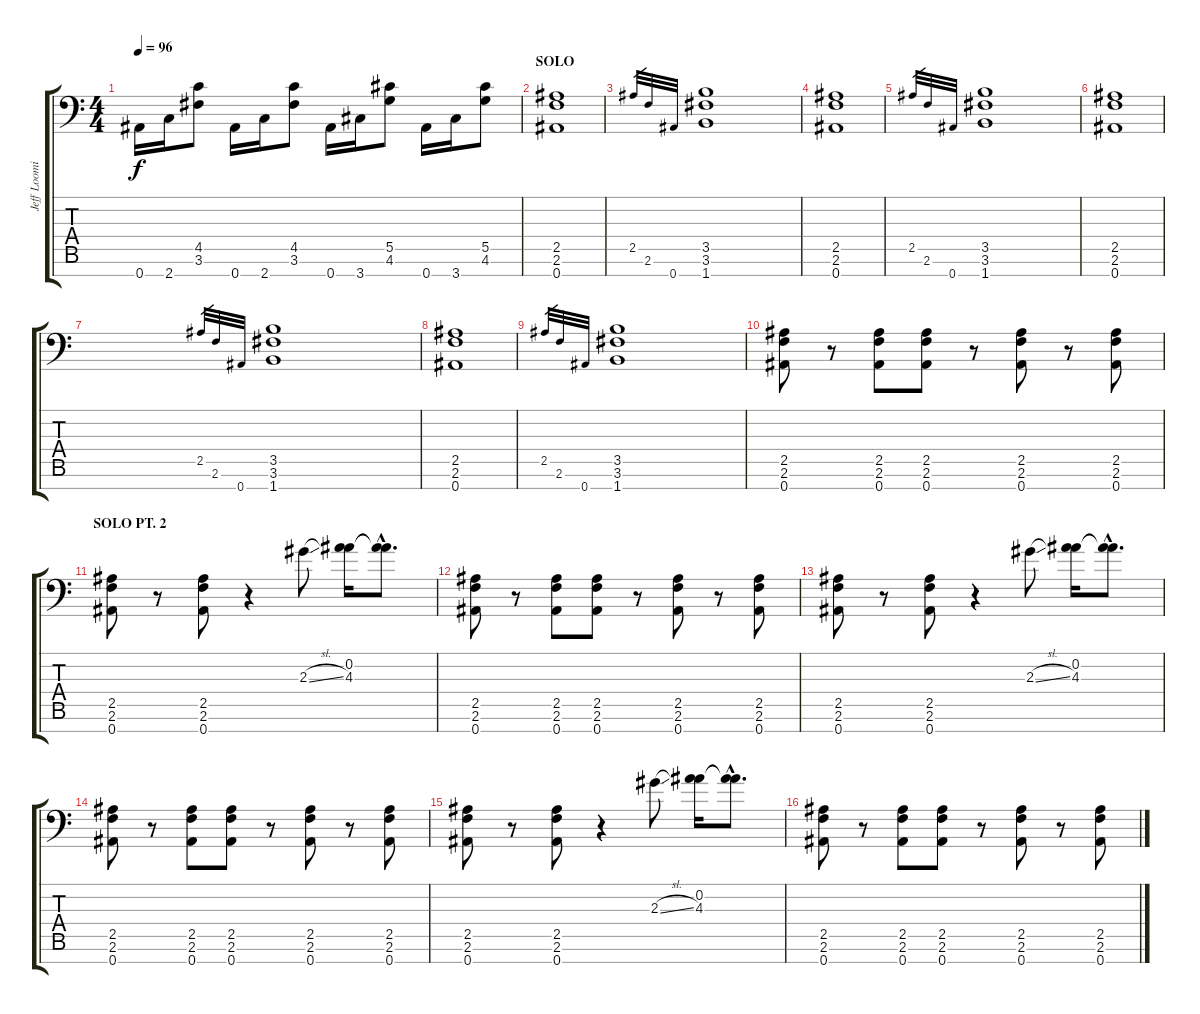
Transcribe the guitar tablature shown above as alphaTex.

\track ("Jeff Loomis Rhythm" "Jeff Loomi") {instrument distortionguitar}
\staff {score tabs}
\tuning (Eb4 Bb3 Gb3 Db3 Ab2 Eb2 Bb1) {hide}
\ts (4 4)
\tempo 96
\clef f4
\ks c
0.7.16{dy f} 2.7.16 (4.5 3.6).8 0.7.16 2.7.16 (4.5 3.6).8 0.7.16 3.7.16 (5.5 4.6).8 0.7.16 3.7.16 (5.5 4.6).8 |
\section ("" "SOLO")
(2.5 2.6 0.7).1 |
2.5.32{gr} 2.6.32{gr} 0.7.32{gr} (3.5 3.6 1.7).1 |
(2.5 2.6 0.7).1 |
2.5.32{gr} 2.6.32{gr} 0.7.32{gr} (3.5 3.6 1.7).1 |
(2.5 2.6 0.7).1 |
2.5.32{gr} 2.6.32{gr} 0.7.32{gr} (3.5 3.6 1.7).1 |
(2.5 2.6 0.7).1 |
2.5.32{gr} 2.6.32{gr} 0.7.32{gr} (3.5 3.6 1.7).1 |
(2.5 2.6 0.7).8 r.8 (2.5 2.6 0.7).8 (2.5 2.6 0.7).8 r.8 (2.5 2.6 0.7).8 r.8 (2.5 2.6 0.7).8 |
\section ("" "SOLO PT. 2")
(2.5 2.6 0.7).8 r.8 (2.5 2.6 0.7).8 r.4 2.3{sl}.8 (0.2 4.3).16 (0.2{hac t} 4.3{hac t}).8{d} |
(2.5 2.6 0.7).8 r.8 (2.5 2.6 0.7).8 (2.5 2.6 0.7).8 r.8 (2.5 2.6 0.7).8 r.8 (2.5 2.6 0.7).8 |
(2.5 2.6 0.7).8 r.8 (2.5 2.6 0.7).8 r.4 2.3{sl}.8 (0.2 4.3).16 (0.2{hac t} 4.3{hac t}).8{d} |
(2.5 2.6 0.7).8 r.8 (2.5 2.6 0.7).8 (2.5 2.6 0.7).8 r.8 (2.5 2.6 0.7).8 r.8 (2.5 2.6 0.7).8 |
(2.5 2.6 0.7).8 r.8 (2.5 2.6 0.7).8 r.4 2.3{sl}.8 (0.2 4.3).16 (0.2{hac t} 4.3{hac t}).8{d} |
(2.5 2.6 0.7).8 r.8 (2.5 2.6 0.7).8 (2.5 2.6 0.7).8 r.8 (2.5 2.6 0.7).8 r.8 (2.5 2.6 0.7).8
